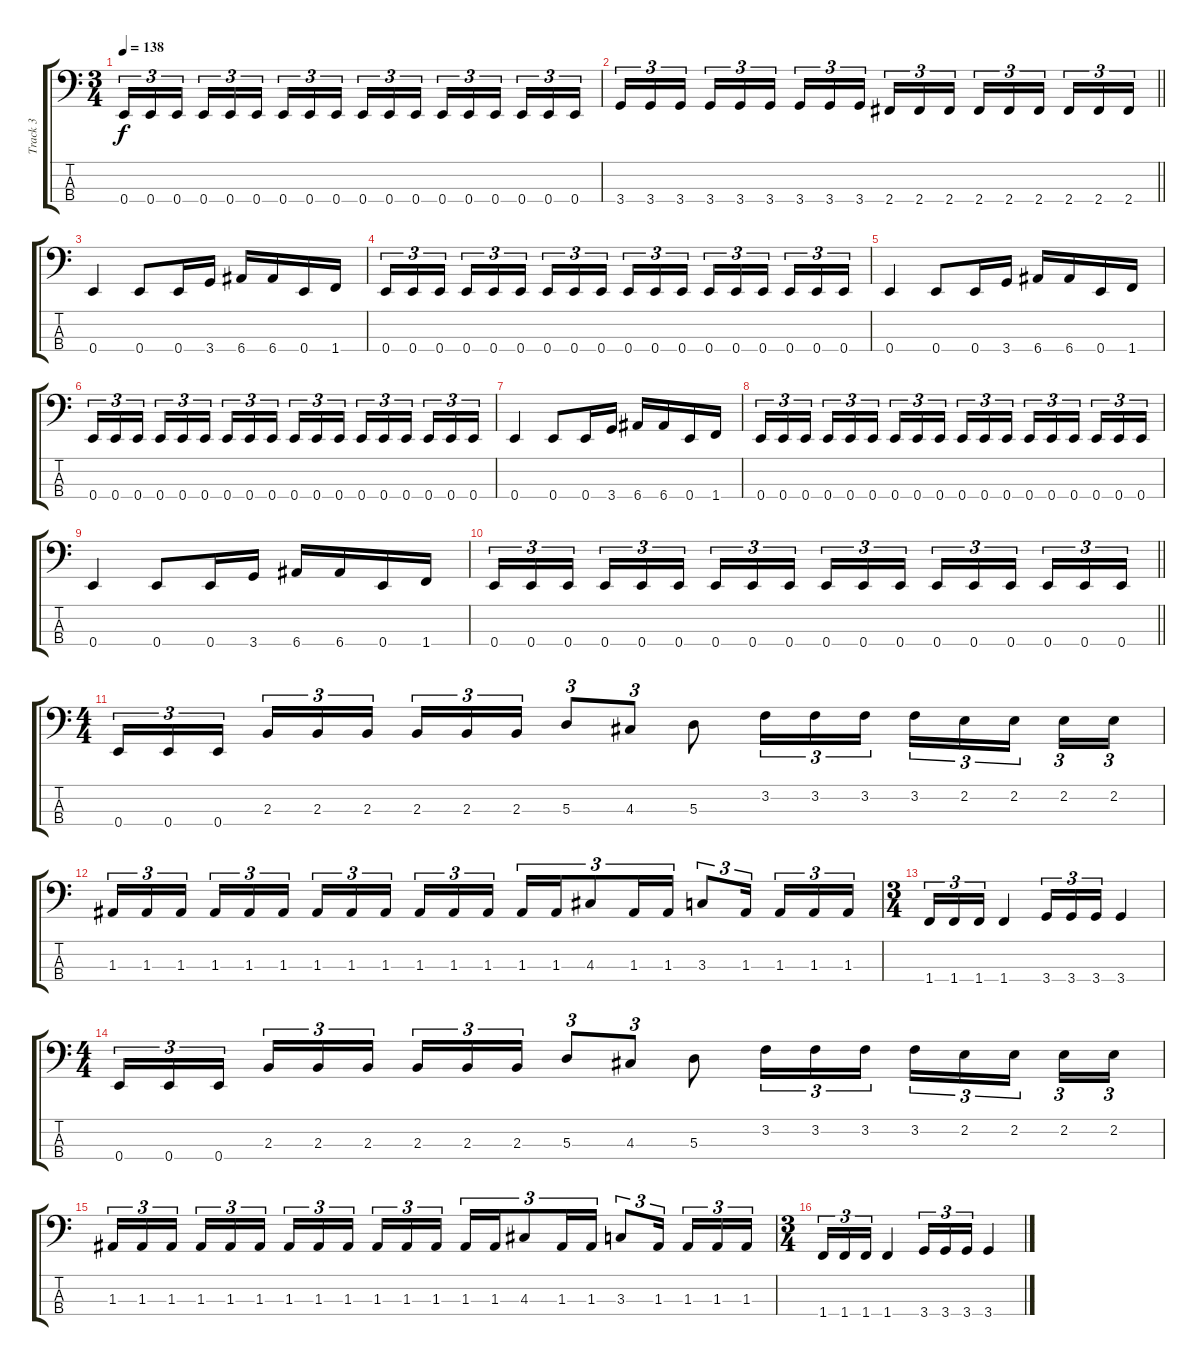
\track ("Track 3" "Track 3") {instrument electricbasspick}
\staff {score tabs}
\tuning (G2 D2 A1 E1) {hide}
\ts (3 4)
\tempo 138
\clef f4
\ks c
0.4.16{tu (3 2) dy f} 0.4.16{tu (3 2)} 0.4.16{tu (3 2)} 0.4.16{tu (3 2)} 0.4.16{tu (3 2)} 0.4.16{tu (3 2)} 0.4.16{tu (3 2)} 0.4.16{tu (3 2)} 0.4.16{tu (3 2)} 0.4.16{tu (3 2)} 0.4.16{tu (3 2)} 0.4.16{tu (3 2)} 0.4.16{tu (3 2)} 0.4.16{tu (3 2)} 0.4.16{tu (3 2)} 0.4.16{tu (3 2)} 0.4.16{tu (3 2)} 0.4.16{tu (3 2)} |
\barLineRight lightlight
3.4.16{tu (3 2)} 3.4.16{tu (3 2)} 3.4.16{tu (3 2)} 3.4.16{tu (3 2)} 3.4.16{tu (3 2)} 3.4.16{tu (3 2)} 3.4.16{tu (3 2)} 3.4.16{tu (3 2)} 3.4.16{tu (3 2)} 2.4.16{tu (3 2)} 2.4.16{tu (3 2)} 2.4.16{tu (3 2)} 2.4.16{tu (3 2)} 2.4.16{tu (3 2)} 2.4.16{tu (3 2)} 2.4.16{tu (3 2)} 2.4.16{tu (3 2)} 2.4.16{tu (3 2)} |
\section ("" "")
0.4.4 0.4.8 0.4.16 3.4.16 6.4.16 6.4.16 0.4.16 1.4.16 |
0.4.16{tu (3 2)} 0.4.16{tu (3 2)} 0.4.16{tu (3 2)} 0.4.16{tu (3 2)} 0.4.16{tu (3 2)} 0.4.16{tu (3 2)} 0.4.16{tu (3 2)} 0.4.16{tu (3 2)} 0.4.16{tu (3 2)} 0.4.16{tu (3 2)} 0.4.16{tu (3 2)} 0.4.16{tu (3 2)} 0.4.16{tu (3 2)} 0.4.16{tu (3 2)} 0.4.16{tu (3 2)} 0.4.16{tu (3 2)} 0.4.16{tu (3 2)} 0.4.16{tu (3 2)} |
0.4.4 0.4.8 0.4.16 3.4.16 6.4.16 6.4.16 0.4.16 1.4.16 |
0.4.16{tu (3 2)} 0.4.16{tu (3 2)} 0.4.16{tu (3 2)} 0.4.16{tu (3 2)} 0.4.16{tu (3 2)} 0.4.16{tu (3 2)} 0.4.16{tu (3 2)} 0.4.16{tu (3 2)} 0.4.16{tu (3 2)} 0.4.16{tu (3 2)} 0.4.16{tu (3 2)} 0.4.16{tu (3 2)} 0.4.16{tu (3 2)} 0.4.16{tu (3 2)} 0.4.16{tu (3 2)} 0.4.16{tu (3 2)} 0.4.16{tu (3 2)} 0.4.16{tu (3 2)} |
0.4.4 0.4.8 0.4.16 3.4.16 6.4.16 6.4.16 0.4.16 1.4.16 |
0.4.16{tu (3 2)} 0.4.16{tu (3 2)} 0.4.16{tu (3 2)} 0.4.16{tu (3 2)} 0.4.16{tu (3 2)} 0.4.16{tu (3 2)} 0.4.16{tu (3 2)} 0.4.16{tu (3 2)} 0.4.16{tu (3 2)} 0.4.16{tu (3 2)} 0.4.16{tu (3 2)} 0.4.16{tu (3 2)} 0.4.16{tu (3 2)} 0.4.16{tu (3 2)} 0.4.16{tu (3 2)} 0.4.16{tu (3 2)} 0.4.16{tu (3 2)} 0.4.16{tu (3 2)} |
0.4.4 0.4.8 0.4.16 3.4.16 6.4.16 6.4.16 0.4.16 1.4.16 |
\barLineRight lightlight
0.4.16{tu (3 2)} 0.4.16{tu (3 2)} 0.4.16{tu (3 2)} 0.4.16{tu (3 2)} 0.4.16{tu (3 2)} 0.4.16{tu (3 2)} 0.4.16{tu (3 2)} 0.4.16{tu (3 2)} 0.4.16{tu (3 2)} 0.4.16{tu (3 2)} 0.4.16{tu (3 2)} 0.4.16{tu (3 2)} 0.4.16{tu (3 2)} 0.4.16{tu (3 2)} 0.4.16{tu (3 2)} 0.4.16{tu (3 2)} 0.4.16{tu (3 2)} 0.4.16{tu (3 2)} |
\ts (4 4)
\section ("" "")
0.4.16{tu (3 2)} 0.4.16{tu (3 2)} 0.4.16{tu (3 2)} 2.3.16{tu (3 2)} 2.3.16{tu (3 2)} 2.3.16{tu (3 2)} 2.3.16{tu (3 2)} 2.3.16{tu (3 2)} 2.3.16{tu (3 2)} 5.3.8{tu (3 2)} 4.3.8{tu (3 2)} 5.3.8 3.2.16{tu (3 2)} 3.2.16{tu (3 2)} 3.2.16{tu (3 2)} 3.2.16{tu (3 2)} 2.2.16{tu (3 2)} 2.2.16{tu (3 2)} 2.2.16{tu (3 2)} 2.2.16{tu (3 2)} |
1.3.16{tu (3 2)} 1.3.16{tu (3 2)} 1.3.16{tu (3 2)} 1.3.16{tu (3 2)} 1.3.16{tu (3 2)} 1.3.16{tu (3 2)} 1.3.16{tu (3 2)} 1.3.16{tu (3 2)} 1.3.16{tu (3 2)} 1.3.16{tu (3 2)} 1.3.16{tu (3 2)} 1.3.16{tu (3 2)} 1.3.16{tu (3 2)} 1.3.16{tu (3 2)} 4.3.8{tu (3 2)} 1.3.16{tu (3 2)} 1.3.16{tu (3 2)} 3.3.8{tu (3 2)} 1.3.16{tu (3 2)} 1.3.16{tu (3 2)} 1.3.16{tu (3 2)} 1.3.16{tu (3 2)} |
\ts (3 4)
1.4.16{tu (3 2)} 1.4.16{tu (3 2)} 1.4.16{tu (3 2)} 1.4.4 3.4.16{tu (3 2)} 3.4.16{tu (3 2)} 3.4.16{tu (3 2)} 3.4.4 |
\ts (4 4)
0.4.16{tu (3 2)} 0.4.16{tu (3 2)} 0.4.16{tu (3 2)} 2.3.16{tu (3 2)} 2.3.16{tu (3 2)} 2.3.16{tu (3 2)} 2.3.16{tu (3 2)} 2.3.16{tu (3 2)} 2.3.16{tu (3 2)} 5.3.8{tu (3 2)} 4.3.8{tu (3 2)} 5.3.8 3.2.16{tu (3 2)} 3.2.16{tu (3 2)} 3.2.16{tu (3 2)} 3.2.16{tu (3 2)} 2.2.16{tu (3 2)} 2.2.16{tu (3 2)} 2.2.16{tu (3 2)} 2.2.16{tu (3 2)} |
1.3.16{tu (3 2)} 1.3.16{tu (3 2)} 1.3.16{tu (3 2)} 1.3.16{tu (3 2)} 1.3.16{tu (3 2)} 1.3.16{tu (3 2)} 1.3.16{tu (3 2)} 1.3.16{tu (3 2)} 1.3.16{tu (3 2)} 1.3.16{tu (3 2)} 1.3.16{tu (3 2)} 1.3.16{tu (3 2)} 1.3.16{tu (3 2)} 1.3.16{tu (3 2)} 4.3.8{tu (3 2)} 1.3.16{tu (3 2)} 1.3.16{tu (3 2)} 3.3.8{tu (3 2)} 1.3.16{tu (3 2)} 1.3.16{tu (3 2)} 1.3.16{tu (3 2)} 1.3.16{tu (3 2)} |
\ts (3 4)
1.4.16{tu (3 2)} 1.4.16{tu (3 2)} 1.4.16{tu (3 2)} 1.4.4 3.4.16{tu (3 2)} 3.4.16{tu (3 2)} 3.4.16{tu (3 2)} 3.4.4
